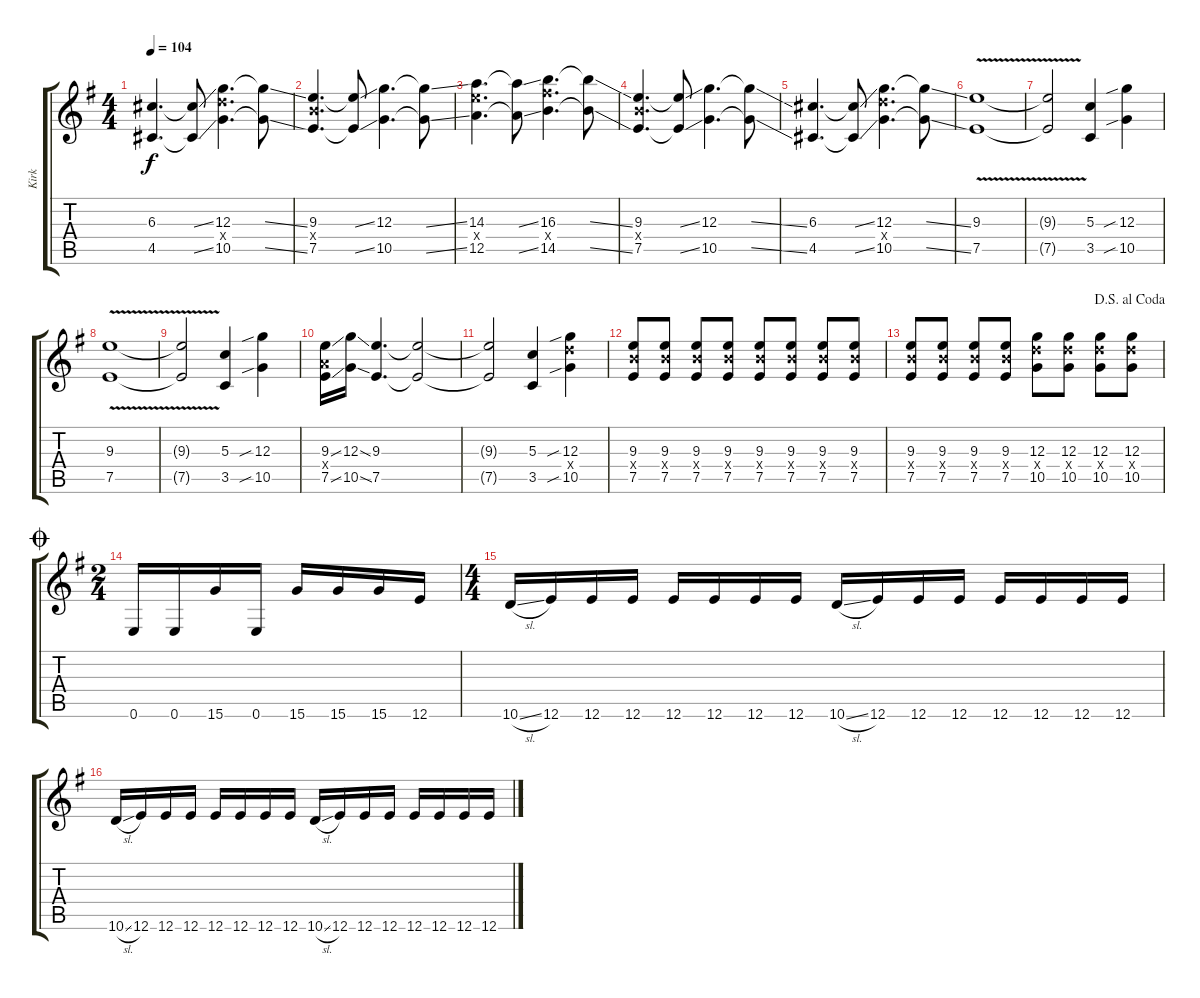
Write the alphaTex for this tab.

\track ("Kirk" "Kirk") {instrument distortionguitar}
\staff {score tabs}
\tuning (E4 B3 G3 D3 A2 E2) {hide}
\ts (4 4)
\tempo 104
\clef g2
\ks eminor
(6.3 4.5).4{d dy f} (6.3{ss t} 4.5{ss t}).8 (12.3 12.4{x} 10.5).4{d} (12.3{ss t} 10.5{ss t}).8 |
(9.3 9.4{x} 7.5).4{d} (9.3{ss t} 7.5{ss t}).8 (12.3 10.5).4{d} (12.3{ss t} 10.5{ss t}).8 |
(14.3 14.4{x} 12.5).4{d} (14.3{ss t} 12.5{ss t}).8 (16.3 16.4{x} 14.5).4{d} (16.3{ss t} 14.5{ss t}).8 |
(9.3 9.4{x} 7.5).4{d} (9.3{ss t} 7.5{ss t}).8 (12.3 10.5).4{d} (12.3{ss t} 10.5{ss t}).8 |
(6.3 4.5).4{d} (6.3{ss t} 4.5{ss t}).8 (12.3 12.4{x} 10.5).4{d} (12.3{ss t} 10.5{ss t}).8 |
(9.3{v} 7.5).1 |
(9.3{t} 7.5{t}).2 (5.3 3.5).4 (12.3{sib} 10.5{sib}).4 |
(9.3{v} 7.5).1 |
(9.3{t} 7.5{t}).2 (5.3 3.5).4 (12.3{sib} 10.5{sib}).4 |
(9.3{ss} 7.4{x} 7.5{ss}).16 (12.3{ss} 10.5{sod}).16 (9.3 7.5).4{d} (9.3{t} 7.5{t}).2 |
(9.3{t} 7.5{t}).2 (5.3 3.5).4 (12.3{sib} 12.4{x} 10.5{sib}).4 |
(9.3 9.4{x} 7.5).8 (9.3 9.4{x} 7.5).8 (9.3 9.4{x} 7.5).8 (9.3 9.4{x} 7.5).8 (9.3 9.4{x} 7.5).8 (9.3 9.4{x} 7.5).8 (9.3 9.4{x} 7.5).8 (9.3 9.4{x} 7.5).8 |
\jump dalsegnoalcoda
(9.3 9.4{x} 7.5).8 (9.3 9.4{x} 7.5).8 (9.3 9.4{x} 7.5).8 (9.3 9.4{x} 7.5).8 (12.3 12.4{x} 10.5).8 (12.3 12.4{x} 10.5).8 (12.3 12.4{x} 10.5).8 (12.3 12.4{x} 10.5).8 |
\ts (2 4)
\jump coda
0.6.16 0.6.16 15.6.16 0.6.16 15.6.16 15.6.16 15.6.16 12.6.16 |
\ts (4 4)
10.6{sl}.16 12.6.16 12.6.16 12.6.16 12.6.16 12.6.16 12.6.16 12.6.16 10.6{sl}.16 12.6.16 12.6.16 12.6.16 12.6.16 12.6.16 12.6.16 12.6.16 |
10.6{sl}.16 12.6.16 12.6.16 12.6.16 12.6.16 12.6.16 12.6.16 12.6.16 10.6{sl}.16 12.6.16 12.6.16 12.6.16 12.6.16 12.6.16 12.6.16 12.6.16
